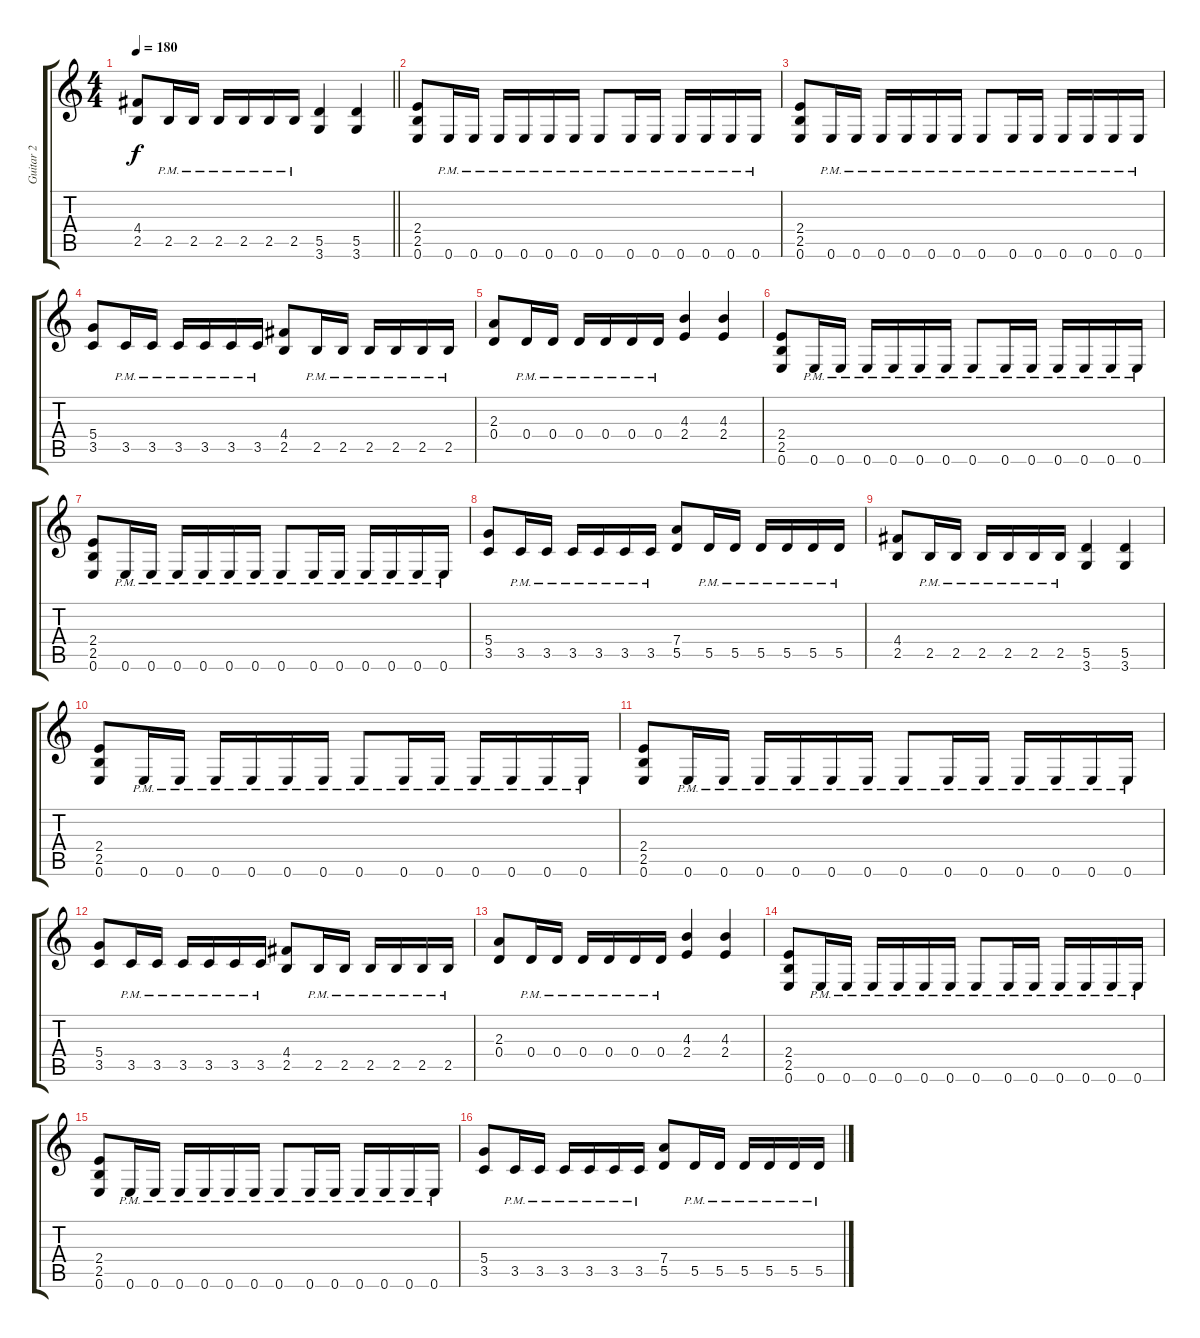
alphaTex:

\track ("Guitar 2" "Guitar 2") {instrument distortionguitar}
\staff {score tabs}
\tuning (E4 B3 G3 D3 A2 E2) {hide}
\ts (4 4)
\tempo 180
\clef g2
\barLineRight lightlight
\ks c
(4.4 2.5).8{dy f} 2.5{pm}.16 2.5{pm}.16 2.5{pm}.16 2.5{pm}.16 2.5{pm}.16 2.5{pm}.16 (5.5 3.6).4 (5.5 3.6).4 |
(2.4 2.5 0.6).8 0.6{pm}.16 0.6{pm}.16 0.6{pm}.16 0.6{pm}.16 0.6{pm}.16 0.6{pm}.16 0.6{pm}.8 0.6{pm}.16 0.6{pm}.16 0.6{pm}.16 0.6{pm}.16 0.6{pm}.16 0.6{pm}.16 |
(2.4 2.5 0.6).8 0.6{pm}.16 0.6{pm}.16 0.6{pm}.16 0.6{pm}.16 0.6{pm}.16 0.6{pm}.16 0.6{pm}.8 0.6{pm}.16 0.6{pm}.16 0.6{pm}.16 0.6{pm}.16 0.6{pm}.16 0.6{pm}.16 |
(5.4 3.5).8 3.5{pm}.16 3.5{pm}.16 3.5{pm}.16 3.5{pm}.16 3.5{pm}.16 3.5{pm}.16 (4.4 2.5).8 2.5{pm}.16 2.5{pm}.16 2.5{pm}.16 2.5{pm}.16 2.5{pm}.16 2.5{pm}.16 |
(2.3 0.4).8 0.4{pm}.16 0.4{pm}.16 0.4{pm}.16 0.4{pm}.16 0.4{pm}.16 0.4{pm}.16 (4.3 2.4).4 (4.3 2.4).4 |
(2.4 2.5 0.6).8 0.6{pm}.16 0.6{pm}.16 0.6{pm}.16 0.6{pm}.16 0.6{pm}.16 0.6{pm}.16 0.6{pm}.8 0.6{pm}.16 0.6{pm}.16 0.6{pm}.16 0.6{pm}.16 0.6{pm}.16 0.6{pm}.16 |
(2.4 2.5 0.6).8 0.6{pm}.16 0.6{pm}.16 0.6{pm}.16 0.6{pm}.16 0.6{pm}.16 0.6{pm}.16 0.6{pm}.8 0.6{pm}.16 0.6{pm}.16 0.6{pm}.16 0.6{pm}.16 0.6{pm}.16 0.6{pm}.16 |
(5.4 3.5).8 3.5{pm}.16 3.5{pm}.16 3.5{pm}.16 3.5{pm}.16 3.5{pm}.16 3.5{pm}.16 (7.4 5.5).8 5.5{pm}.16 5.5{pm}.16 5.5{pm}.16 5.5{pm}.16 5.5{pm}.16 5.5{pm}.16 |
(4.4 2.5).8 2.5{pm}.16 2.5{pm}.16 2.5{pm}.16 2.5{pm}.16 2.5{pm}.16 2.5{pm}.16 (5.5 3.6).4 (5.5 3.6).4 |
(2.4 2.5 0.6).8 0.6{pm}.16 0.6{pm}.16 0.6{pm}.16 0.6{pm}.16 0.6{pm}.16 0.6{pm}.16 0.6{pm}.8 0.6{pm}.16 0.6{pm}.16 0.6{pm}.16 0.6{pm}.16 0.6{pm}.16 0.6{pm}.16 |
(2.4 2.5 0.6).8 0.6{pm}.16 0.6{pm}.16 0.6{pm}.16 0.6{pm}.16 0.6{pm}.16 0.6{pm}.16 0.6{pm}.8 0.6{pm}.16 0.6{pm}.16 0.6{pm}.16 0.6{pm}.16 0.6{pm}.16 0.6{pm}.16 |
(5.4 3.5).8 3.5{pm}.16 3.5{pm}.16 3.5{pm}.16 3.5{pm}.16 3.5{pm}.16 3.5{pm}.16 (4.4 2.5).8 2.5{pm}.16 2.5{pm}.16 2.5{pm}.16 2.5{pm}.16 2.5{pm}.16 2.5{pm}.16 |
(2.3 0.4).8 0.4{pm}.16 0.4{pm}.16 0.4{pm}.16 0.4{pm}.16 0.4{pm}.16 0.4{pm}.16 (4.3 2.4).4 (4.3 2.4).4 |
(2.4 2.5 0.6).8 0.6{pm}.16 0.6{pm}.16 0.6{pm}.16 0.6{pm}.16 0.6{pm}.16 0.6{pm}.16 0.6{pm}.8 0.6{pm}.16 0.6{pm}.16 0.6{pm}.16 0.6{pm}.16 0.6{pm}.16 0.6{pm}.16 |
(2.4 2.5 0.6).8 0.6{pm}.16 0.6{pm}.16 0.6{pm}.16 0.6{pm}.16 0.6{pm}.16 0.6{pm}.16 0.6{pm}.8 0.6{pm}.16 0.6{pm}.16 0.6{pm}.16 0.6{pm}.16 0.6{pm}.16 0.6{pm}.16 |
(5.4 3.5).8 3.5{pm}.16 3.5{pm}.16 3.5{pm}.16 3.5{pm}.16 3.5{pm}.16 3.5{pm}.16 (7.4 5.5).8 5.5{pm}.16 5.5{pm}.16 5.5{pm}.16 5.5{pm}.16 5.5{pm}.16 5.5{pm}.16
